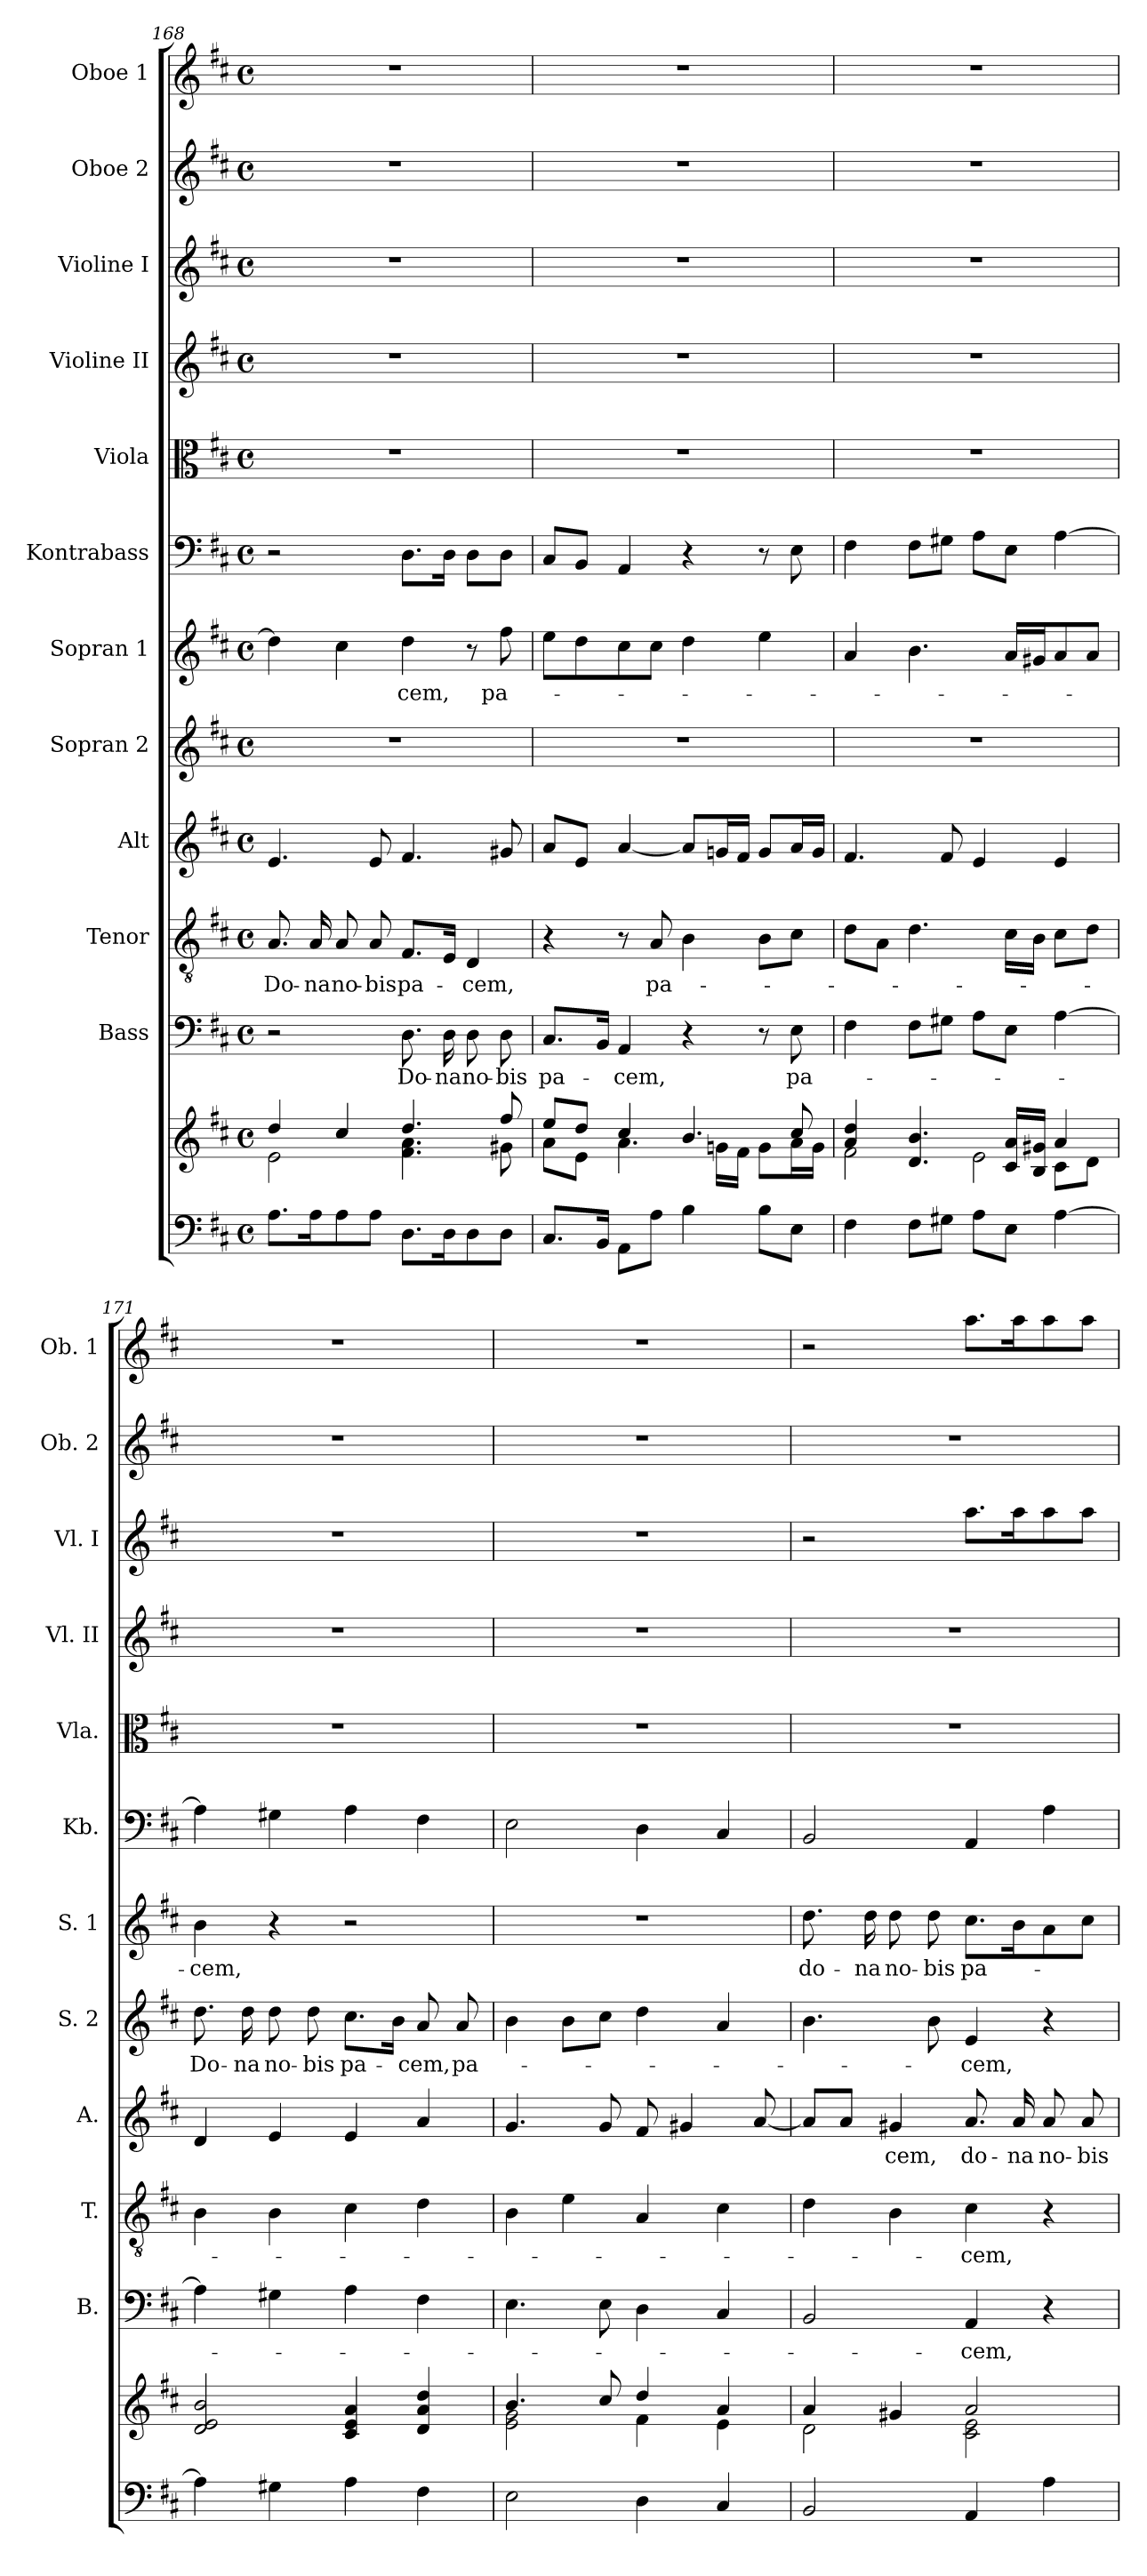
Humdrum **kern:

**kern	**kern	**kern	**text	**kern	**text	**kern	**text	**kern	**text	**kern	**text	**kern	**kern	**kern	**kern	**kern	**kern
*part12	*part12	*part11	*part11	*part10	*part10	*part9	*part9	*part8	*part8	*part7	*part7	*part6	*part5	*part4	*part3	*part2	*part1
*staff13	*staff12	*staff11	*staff11	*staff10	*staff10	*staff9	*staff9	*staff8	*staff8	*staff7	*staff7	*staff6	*staff5	*staff4	*staff3	*staff2	*staff1
*	*	*I"Bass	*	*I"Tenor	*	*I"Alt	*	*I"Sopran 2	*	*I"Sopran 1	*	*I"Kontrabass	*I"Viola	*I"Violine II	*I"Violine I	*I"Oboe 2	*I"Oboe 1
*	*	*I'B.	*	*I'T.	*	*I'A.	*	*I'S. 2	*	*I'S. 1	*	*I'Kb.	*I'Vla.	*I'Vl. II	*I'Vl. I	*I'Ob. 2	*I'Ob. 1
*clefF4	*clefG2	*clefF4	*	*clefGv2	*	*clefG2	*	*clefG2	*	*clefG2	*	*clefF4	*clefC3	*clefG2	*clefG2	*clefG2	*clefG2
*	*	*	*	*	*	*	*	*	*	*	*	*ITrd7c12	*	*	*	*	*
*k[f#c#]	*k[f#c#]	*k[f#c#]	*	*k[f#c#]	*	*k[f#c#]	*	*k[f#c#]	*	*k[f#c#]	*	*k[f#c#]	*k[f#c#]	*k[f#c#]	*k[f#c#]	*k[f#c#]	*k[f#c#]
*D:	*D:	*D:	*	*D:	*	*D:	*	*D:	*	*D:	*	*D:	*D:	*D:	*D:	*D:	*D:
*M4/4	*M4/4	*M4/4	*	*M4/4	*	*M4/4	*	*M4/4	*	*M4/4	*	*M4/4	*M4/4	*M4/4	*M4/4	*M4/4	*M4/4
*met(c)	*met(c)	*met(c)	*	*met(c)	*	*met(c)	*	*met(c)	*	*met(c)	*	*met(c)	*met(c)	*met(c)	*met(c)	*met(c)	*met(c)
=168	=168	=168	=168	=168	=168	=168	=168	=168	=168	=168	=168	=168	=168	=168	=168	=168	=168
*	*^	*	*	*	*	*	*	*	*	*	*	*	*	*	*	*	*
!	!	!	!	!	!	!LO:LY:b	!	!	!	!	!	!	!	!	!	!	!	!
8.A\L	4dd/	2e\	2r	.	8.A/	Do-	4.e/	.	1r	.	4dd\]	.	2r	1r	1r	1r	1r	1r
!	!	!	!	!	!	!LO:LY:b	!	!	!	!	!	!	!	!	!	!	!	!
16A\k	.	.	.	.	16A/	-na	.	.	.	.	.	.	.	.	.	.	.	.
!	!	!	!	!	!	!LO:LY:b	!	!	!	!	!	!	!	!	!	!	!	!
8A\	4cc#/	.	.	.	8A/	no-	.	.	.	.	4cc#\	.	.	.	.	.	.	.
!	!	!	!	!	!	!LO:LY:b	!	!	!	!	!	!	!	!	!	!	!	!
8A\J	.	.	.	.	8A/	-bis	8e/	.	.	.	.	.	.	.	.	.	.	.
!	!	!	!	!LO:LY:b	!	!LO:LY:b	!	!	!	!	!	!LO:LY:b	!	!	!	!	!	!
8.D\L	4.dd/	4.f#\ 4.a\	8.D\	Do-	8.F#/L	pa-	4.f#/	.	.	.	4dd\	-cem,	8.DD\L	.	.	.	.	.
!	!	!	!	!LO:LY:b	!	!	!	!	!	!	!	!	!	!	!	!	!	!
16D\k	.	.	16D\	-na	16E/Jk	.	.	.	.	.	.	.	16DD\Jk	.	.	.	.	.
!	!	!	!	!LO:LY:b	!	!LO:LY:b	!	!	!	!	!	!	!	!	!	!	!	!
8D\	.	.	8D\	no-	4D/	-cem,	.	.	.	.	8r	.	8DD\L	.	.	.	.	.
!	!	!	!	!LO:LY:b	!	!	!	!	!	!	!	!LO:LY:b	!	!	!	!	!	!
8D\J	8ff#/	8g#X\	8D\	-bis	.	.	8g#X/	.	.	.	8ff#\	pa-	8DD\J	.	.	.	.	.
!!LO:PB:g=z
=169	=169	=169	=169	=169	=169	=169	=169	=169	=169	=169	=169	=169	=169	=169	=169	=169	=169	=169
!	!	!	!	!LO:LY:b	!	!	!	!	!	!	!	!	!	!	!	!	!	!
8.C#/L	8ee/L	8a\L	8.C#/L	pa-	4r	.	8a/L	.	1r	.	8ee\L	.	8CC#/L	1r	1r	1r	1r	1r
.	8dd/J	8e\J	.	.	.	.	8e/J	.	.	.	8dd\	.	8BBB/J	.	.	.	.	.
16BB/Jk	.	.	16BB/Jk	.	.	.	.	.	.	.	.	.	.	.	.	.	.	.
!	!	!	!	!LO:LY:b	!	!	!	!	!	!	!	!	!	!	!	!	!	!
8AA\L	4cc#/	4.a\	4AA/	-cem,	8r	.	[4a/	.	.	.	8cc#\	.	4AAA/	.	.	.	.	.
!	!	!	!	!	!	!LO:LY:b	!	!	!	!	!	!	!	!	!	!	!	!
8A\J	.	.	.	.	8A/	pa-	.	.	.	.	8cc#\J	.	.	.	.	.	.	.
4B\	4.b/	.	4r	.	4B\	.	8a/L]	.	.	.	4dd\	.	4r	.	.	.	.	.
.	.	16gn\LL	.	.	.	.	16gn/L	.	.	.	.	.	.	.	.	.	.	.
.	.	16f#\JJ	.	.	.	.	16f#/JJ	.	.	.	.	.	.	.	.	.	.	.
8B\L	.	8g\L	8r	.	8B\L	.	8g/L	.	.	.	4ee\	.	8r	.	.	.	.	.
!	!	!	!	!LO:LY:b	!	!	!	!	!	!	!	!	!	!	!	!	!	!
8E\J	8cc#/	16a\L	8E\	pa-	8c#\J	.	16a/L	.	.	.	.	.	8EE\	.	.	.	.	.
.	.	16g\JJ	.	.	.	.	16g/JJ	.	.	.	.	.	.	.	.	.	.	.
=170	=170	=170	=170	=170	=170	=170	=170	=170	=170	=170	=170	=170	=170	=170	=170	=170	=170	=170
*	*	*^	*	*	*	*	*	*	*	*	*	*	*	*	*	*	*	*
4F#\	4a/ 4dd/	2f#\	2.ryy	4F#\	.	8d\L	.	4.f#/	.	1r	.	4a/	.	4FF#\	1r	1r	1r	1r	1r
.	.	.	.	.	.	8A\J	.	.	.	.	.	.	.	.	.	.	.	.	.
8F#\L	4.d/ 4.b/	.	.	8F#\L	.	4.d\	.	.	.	.	.	4.b\	.	8FF#\L	.	.	.	.	.
8G#X\J	.	.	.	8G#X\J	.	.	.	8f#/	.	.	.	.	.	8GG#X\J	.	.	.	.	.
8A\L	.	2e\	.	8A\L	.	.	.	4e/	.	.	.	.	.	8AA\L	.	.	.	.	.
8E\J	16c#/ 16a/LL	.	.	8E\J	.	16c#\LL	.	.	.	.	.	16a/LL	.	8EE\J	.	.	.	.	.
.	16B/ 16g#X/JJ	.	.	.	.	16B\JJ	.	.	.	.	.	16g#X/J	.	.	.	.	.	.	.
[4A\	4a/	.	8c#\L	[4A\	.	8c#\L	.	4e/	.	.	.	8a/	.	[4AA\	.	.	.	.	.
.	.	.	8d\J	.	.	8d\J	.	.	.	.	.	8a/J	.	.	.	.	.	.	.
=171	=171	=171	=171	=171	=171	=171	=171	=171	=171	=171	=171	=171	=171	=171	=171	=171	=171	=171	=171
!	!	!	!	!	!	!	!	!	!	!	!LO:LY:b	!	!LO:LY:b	!	!	!	!	!	!
*	*v	*v	*v	*	*	*	*	*	*	*	*	*	*	*	*	*	*	*	*
4A\]	2d/ 2e/ 2b/	4A\]	.	4B\	.	4d/	.	8.dd\	Do-	4b\	-cem,	4AA\]	1r	1r	1r	1r	1r
!	!	!	!	!	!	!	!	!	!LO:LY:b	!	!	!	!	!	!	!	!
.	.	.	.	.	.	.	.	16dd\	-na	.	.	.	.	.	.	.	.
!	!	!	!	!	!	!	!	!	!LO:LY:b	!	!	!	!	!	!	!	!
4G#X\	.	4G#X\	.	4B\	.	4e/	.	8dd\	no-	4r	.	4GG#X\	.	.	.	.	.
!	!	!	!	!	!	!	!	!	!LO:LY:b	!	!	!	!	!	!	!	!
.	.	.	.	.	.	.	.	8dd\	-bis	.	.	.	.	.	.	.	.
!	!	!	!	!	!	!	!	!	!LO:LY:b	!	!	!	!	!	!	!	!
4A\	4c#/ 4e/ 4a/	4A\	.	4c#\	.	4e/	.	8.cc#\L	pa-	2r	.	4AA\	.	.	.	.	.
.	.	.	.	.	.	.	.	16b\Jk	.	.	.	.	.	.	.	.	.
!	!	!	!	!	!	!	!	!	!LO:LY:b	!	!	!	!	!	!	!	!
4F#\	4d/ 4a/ 4dd/	4F#\	.	4d\	.	4a/	.	8a/	-cem,	.	.	4FF#\	.	.	.	.	.
!	!	!	!	!	!	!	!	!	!LO:LY:b	!	!	!	!	!	!	!	!
.	.	.	.	.	.	.	.	8a/	pa-	.	.	.	.	.	.	.	.
=172	=172	=172	=172	=172	=172	=172	=172	=172	=172	=172	=172	=172	=172	=172	=172	=172	=172
*	*^	*	*	*	*	*	*	*	*	*	*	*	*	*	*	*	*
2E\	4.b/	2e\ 2g\	4.E\	.	4B\	.	4.g/	.	4b\	.	1r	.	2EE\	1r	1r	1r	1r	1r
.	.	.	.	.	4e\	.	.	.	8b\L	.	.	.	.	.	.	.	.	.
.	8cc#/	.	8E\	.	.	.	8g/	.	8cc#\J	.	.	.	.	.	.	.	.	.
4D\	4dd/	4f#\	4D\	.	4A/	.	8f#/	.	4dd\	.	.	.	4DD\	.	.	.	.	.
.	.	.	.	.	.	.	4g#X/	.	.	.	.	.	.	.	.	.	.	.
4C#/	4a/	4e\	4C#/	.	4c#\	.	.	.	4a/	.	.	.	4CC#/	.	.	.	.	.
.	.	.	.	.	.	.	[8a/	.	.	.	.	.	.	.	.	.	.	.
!!LO:PB:g=z
=173	=173	=173	=173	=173	=173	=173	=173	=173	=173	=173	=173	=173	=173	=173	=173	=173	=173	=173
!	!	!	!	!	!	!	!	!	!	!	!	!LO:LY:b	!	!	!	!	!	!
2BB/	4a/	2d\	2BB/	.	4d\	.	8a/L]	.	4.b\	.	8.dd\	do-	2BBB/	1r	1r	2r	1r	2r
.	.	.	.	.	.	.	8a/J	.	.	.	.	.	.	.	.	.	.	.
!	!	!	!	!	!	!	!	!	!	!	!	!LO:LY:b	!	!	!	!	!	!
.	.	.	.	.	.	.	.	.	.	.	16dd\	-na	.	.	.	.	.	.
!	!	!	!	!	!	!	!	!LO:LY:b	!	!	!	!LO:LY:b	!	!	!	!	!	!
.	4g#X/	.	.	.	4B\	.	4g#X/	-cem,	.	.	8dd\	no-	.	.	.	.	.	.
!	!	!	!	!	!	!	!	!	!	!	!	!LO:LY:b	!	!	!	!	!	!
.	.	.	.	.	.	.	.	.	8b\	.	8dd\	-bis	.	.	.	.	.	.
!	!	!	!	!LO:LY:b	!	!LO:LY:b	!	!LO:LY:b	!	!LO:LY:b	!	!LO:LY:b	!	!	!	!	!	!
4AA/	2a/	2c#\ 2e\	4AA/	-cem,	4c#\	-cem,	8.a/	do-	4e/	-cem,	8.cc#\L	pa-	4AAA/	.	.	8.aa\L	.	8.aa\L
!	!	!	!	!	!	!	!	!LO:LY:b	!	!	!	!	!	!	!	!	!	!
.	.	.	.	.	.	.	16a/	-na	.	.	16b\k	.	.	.	.	16aa\k	.	16aa\k
!	!	!	!	!	!	!	!	!LO:LY:b	!	!	!	!	!	!	!	!	!	!
4A\	.	.	4r	.	4r	.	8a/	no-	4r	.	8a\	.	4AA\	.	.	8aa\	.	8aa\
!	!	!	!	!	!	!	!	!LO:LY:b	!	!	!	!	!	!	!	!	!	!
.	.	.	.	.	.	.	8a/	-bis	.	.	8cc#\J	.	.	.	.	8aa\J	.	8aa\J
*	*v	*v	*	*	*	*	*	*	*	*	*	*	*	*	*	*	*	*
=	=	=	=	=	=	=	=	=	=	=	=	=	=	=	=	=	=
*-	*-	*-	*-	*-	*-	*-	*-	*-	*-	*-	*-	*-	*-	*-	*-	*-	*-
